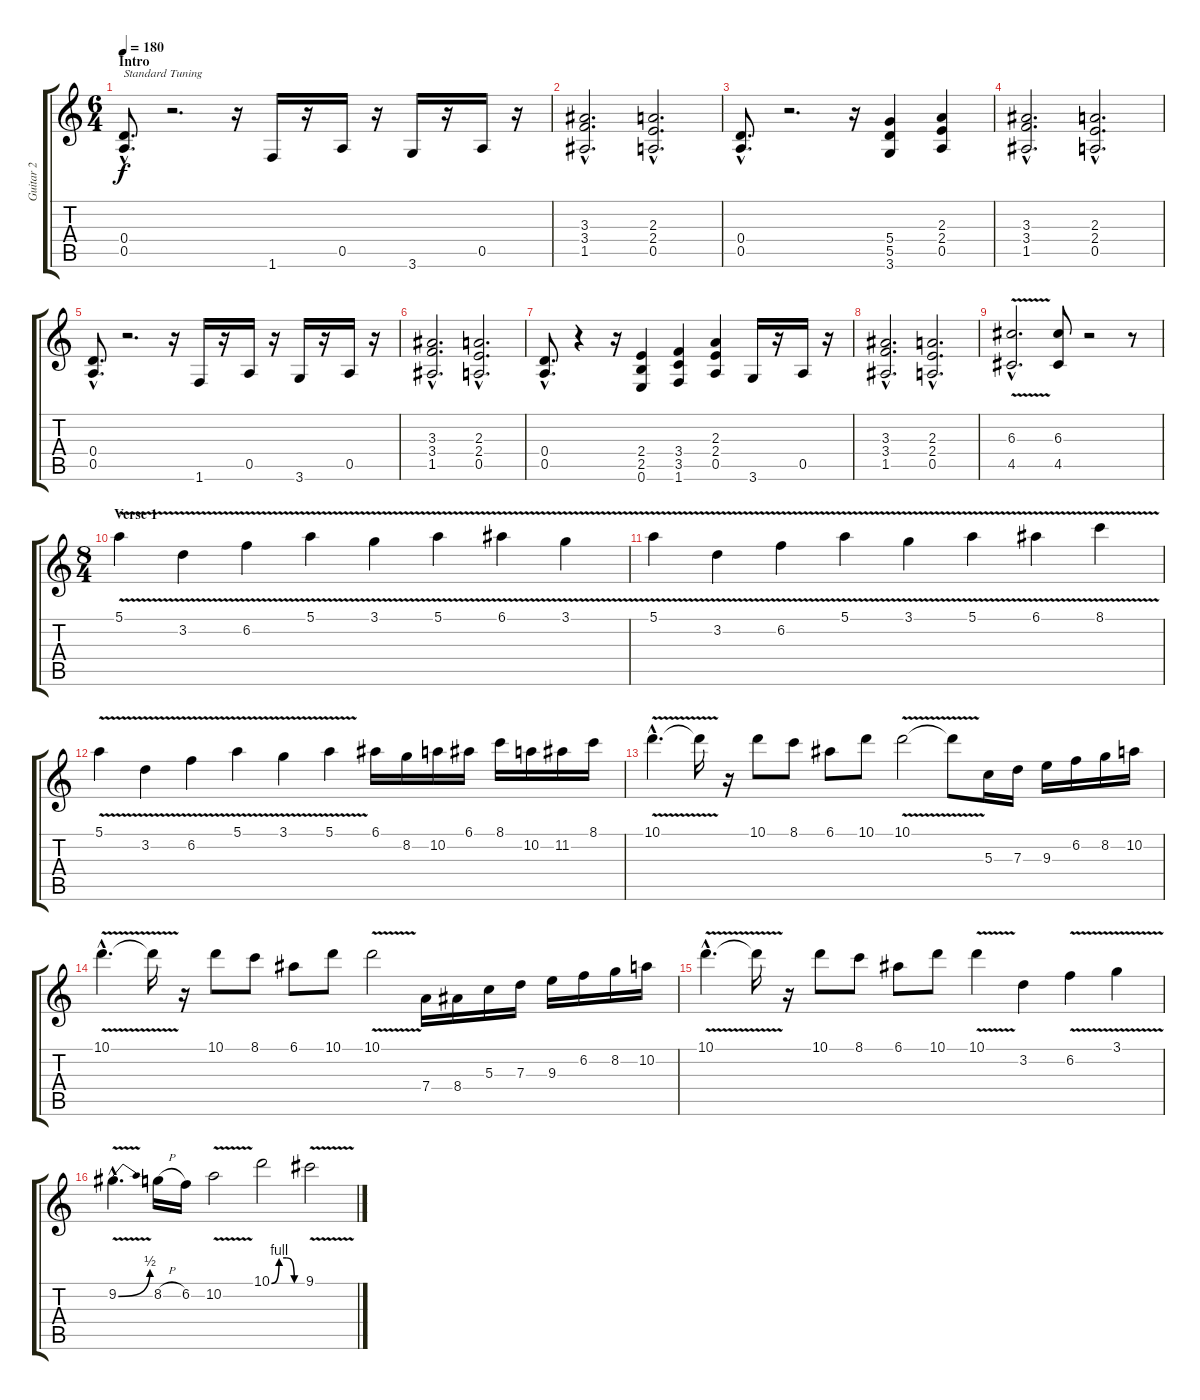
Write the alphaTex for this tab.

\track ("Guitar 2" "Guitar 2") {instrument overdrivenguitar}
\staff {score tabs}
\tuning (E4 B3 G3 D3 A2 E2) {hide}
\ts (6 4)
\section ("" "Intro")
\tempo 180
\clef g2
\ks c
(0.4{hac} 0.5{hac}).8{d txt "Standard Tuning" dy f instrument overdrivenguitar} r.2{d} r.16 1.6.16 r.16 0.5.16 r.16 3.6.16 r.16 0.5.16 r.16 |
(3.3{hac} 3.4{hac} 1.5{hac}).2{d} (2.3{hac} 2.4{hac} 0.5{hac}).2{d} |
(0.4{hac} 0.5{hac}).8{d} r.2{d} r.16 (5.4 5.5 3.6).4 (2.3 2.4 0.5).4 |
(3.3{hac} 3.4{hac} 1.5{hac}).2{d} (2.3{hac} 2.4{hac} 0.5{hac}).2{d} |
(0.4{hac} 0.5{hac}).8{d} r.2{d} r.16 1.6.16 r.16 0.5.16 r.16 3.6.16 r.16 0.5.16 r.16 |
(3.3{hac} 3.4{hac} 1.5{hac}).2{d} (2.3{hac} 2.4{hac} 0.5{hac}).2{d} |
(0.4{hac} 0.5{hac}).8{d} r.4 r.16 (2.4 2.5 0.6).4 (3.4 3.5 1.6).4 (2.3 2.4 0.5).4 3.6.16 r.16 0.5.16 r.16 |
(3.3{hac} 3.4{hac} 1.5{hac}).2{d} (2.3{hac} 2.4{hac} 0.5{hac}).2{d} |
(6.3{v hac} 4.5{v hac}).2{d} (6.3 4.5).8 r.2 r.8 |
\ts (8 4)
\section ("" "Verse 1")
5.1{v}.4 3.2{v}.4 6.2{v}.4 5.1{v}.4 3.1{v}.4 5.1{v}.4 6.1{v}.4 3.1{v}.4 |
5.1{v}.4 3.2{v}.4 6.2{v}.4 5.1{v}.4 3.1{v}.4 5.1{v}.4 6.1{v}.4 8.1{v}.4 |
5.1{v}.4 3.2{v}.4 6.2{v}.4 5.1{v}.4 3.1{v}.4 5.1{v}.4 6.1.16 8.2.16 10.2.16 6.1.16 8.1.16 10.2.16 11.2.16 8.1.16 |
10.1{v hac}.4{d} 10.1{t}.16 r.16 10.1.8 8.1.8 6.1.8 10.1.8 10.1{v}.2 10.1{t}.8 5.3.16 7.3.16 9.3.16 6.2.16 8.2.16 10.2.16 |
10.1{v hac}.4{d} 10.1{t}.16 r.16 10.1.8 8.1.8 6.1.8 10.1.8 10.1{v}.2 7.4.16 8.4.16 5.3.16 7.3.16 9.3.16 6.2.16 8.2.16 10.2.16 |
10.1{v hac}.4{d} 10.1{t}.16 r.16 10.1.8 8.1.8 6.1.8 10.1.8 10.1{v}.4 3.2.4 6.2{v}.4 3.1{v}.4 |
9.2{be (bend 0 0 60 2) v hac}.4{d} 8.2{h}.16 6.2.16 10.2{v}.2 10.1{be (custom 0 0 15 4 30 4 45 0 60 0)}.2 9.1{v}.2
